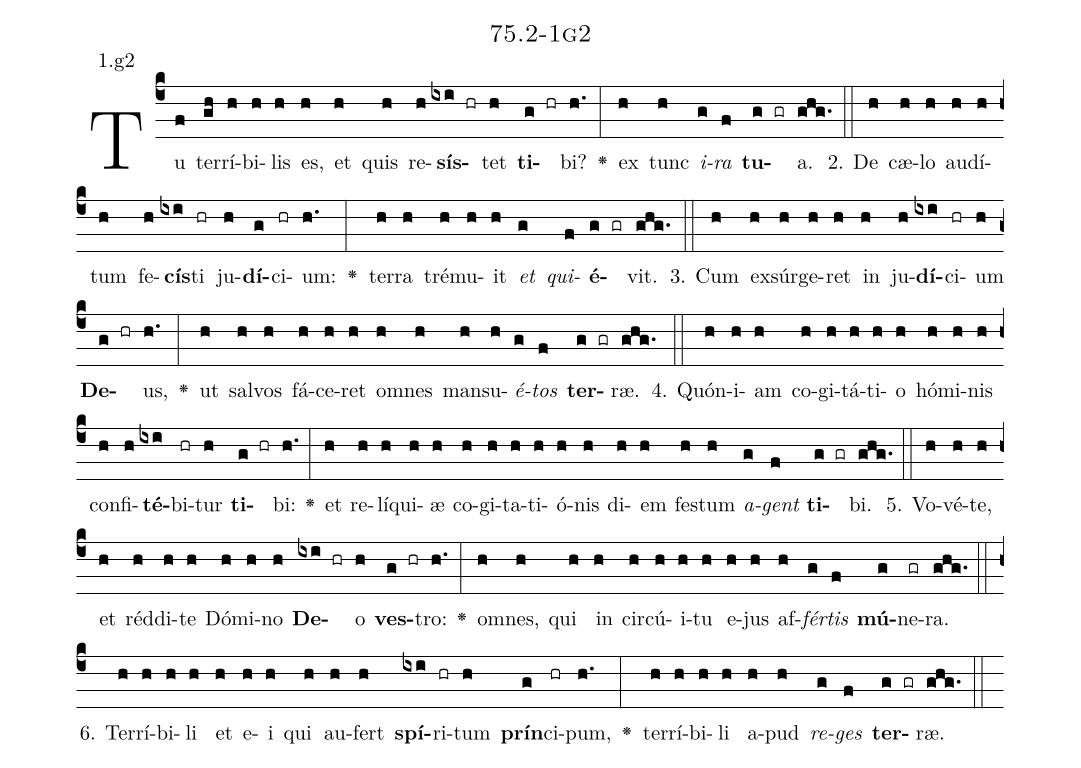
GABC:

name: 75.2-1g2;
annotation: 1.g2;
%%
(c4)Tu(f) ter(gh)rí(h)bi(h)lis(h) es,(h) et(h) quis(h) re(h)<b>sís</b>(ixi hr)tet(h) <b>ti</b>(g hr)bi?(h.) <v>\greheightstar</v>(:) ex(h) tunc(h) <i>i</i>(g)<i>ra</i>(f) <b>tu</b>(g gr)a.(ghg.) (::)
2. De(h) cæ(h)lo(h) au(h)dí(h)tum(h) fe(h)<b>cís</b>(ixi)ti(hr) ju(h)<b>dí</b>(g)ci(hr)um:(h.) <v>\greheightstar</v>(:) ter(h)ra(h) tré(h)mu(h)it(h) <i>et</i>(g) <i>qui</i>(f)<b>é</b>(g gr)vit.(ghg.) (::)
3. Cum(h) ex(h)súr(h)ge(h)ret(h) in(h) ju(h)<b>dí</b>(ixi)ci(hr)um(h) <b>De</b>(g hr)us,(h.) <v>\greheightstar</v>(:) ut(h) sal(h)vos(h) fá(h)ce(h)ret(h) om(h)nes(h) man(h)su(h)<i>é</i>(g)<i>tos</i>(f) <b>ter</b>(g gr)ræ.(ghg.) (::)
4. Quón(h)i(h)am(h) co(h)gi(h)tá(h)ti(h)o(h) hó(h)mi(h)nis(h) con(h)fi(h)<b>té</b>(ixi)bi(hr)tur(h) <b>ti</b>(g hr)bi:(h.) <v>\greheightstar</v>(:) et(h) re(h)lí(h)qui(h)æ(h) co(h)gi(h)ta(h)ti(h)ó(h)nis(h) di(h)em(h) fes(h)tum(h) <i>a</i>(g)<i>gent</i>(f) <b>ti</b>(g gr)bi.(ghg.) (::)
5. Vo(h)vé(h)te,(h) et(h) réd(h)di(h)te(h) Dó(h)mi(h)no(h) <b>De</b>(ixi hr)o(h) <b>ves</b>(g hr)tro:(h.) <v>\greheightstar</v>(:) om(h)nes,(h) qui(h) in(h) cir(h)cú(h)i(h)tu(h) e(h)jus(h) af(h)<i>fér</i>(g)<i>tis</i>(f) <b>mú</b>(g)ne(gr)ra.(ghg.) (::)
6. Ter(h)rí(h)bi(h)li(h) et(h) e(h)i(h) qui(h) au(h)fert(h) <b>spí</b>(ixi)ri(hr)tum(h) <b>prín</b>(g)ci(hr)pum,(h.) <v>\greheightstar</v>(:) ter(h)rí(h)bi(h)li(h) a(h)pud(h) <i>re</i>(g)<i>ges</i>(f) <b>ter</b>(g gr)ræ.(ghg.) (::)
